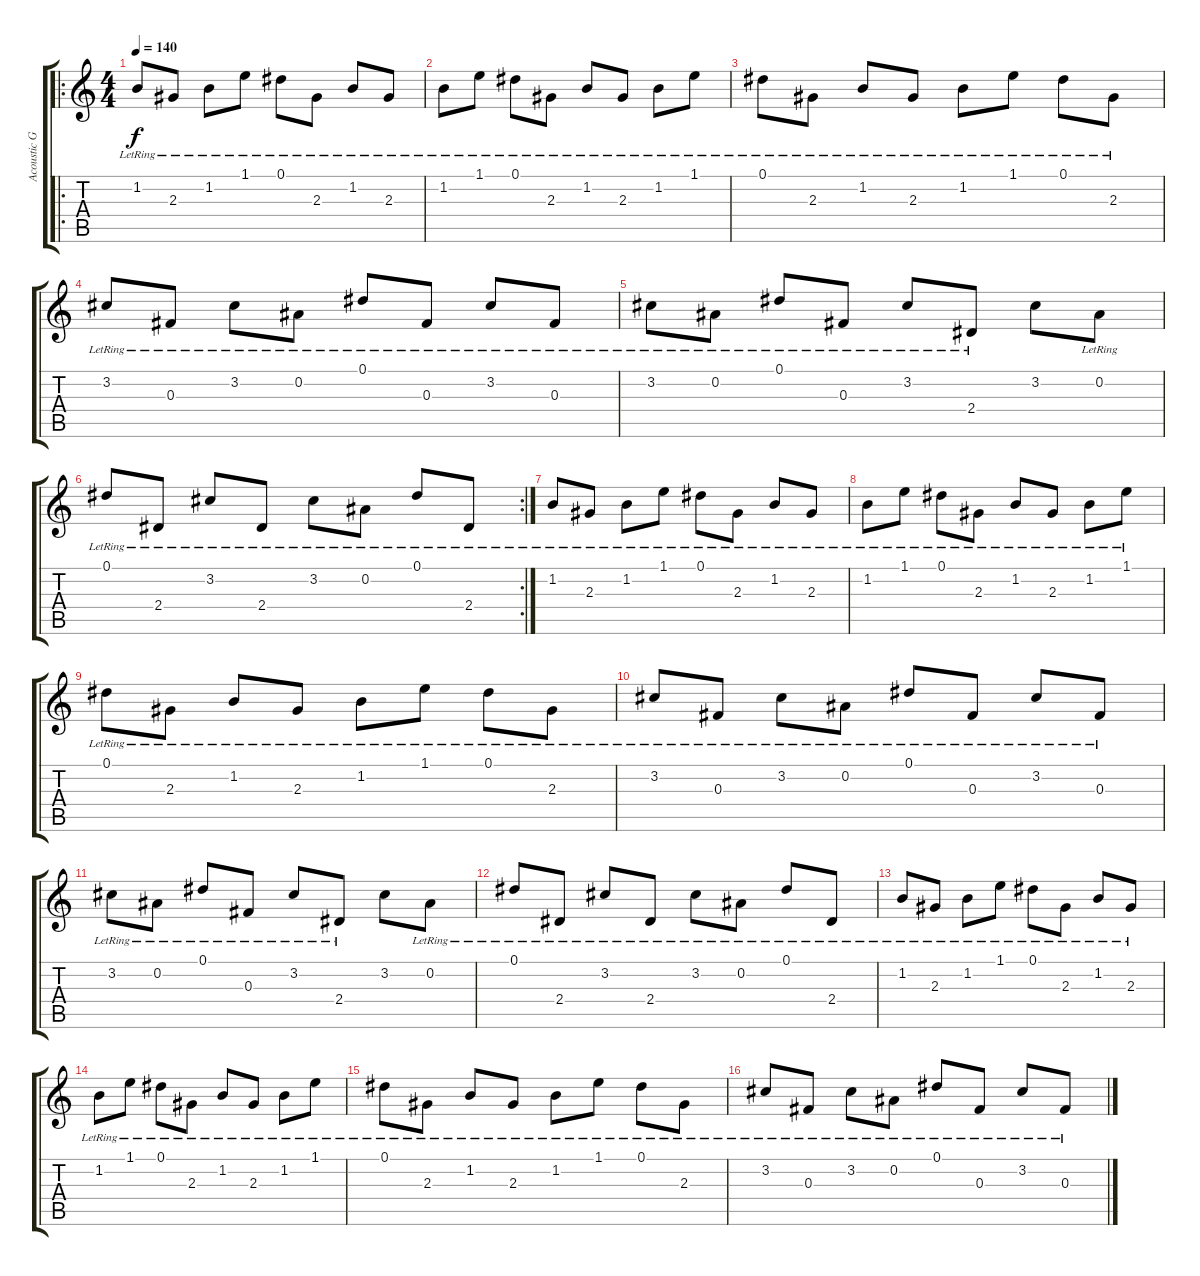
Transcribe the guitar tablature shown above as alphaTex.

\track ("Acoustic Guitar" "Acoustic G") {instrument acousticguitarsteel}
\staff {score tabs}
\tuning (Eb4 Bb3 Gb3 Db3 Ab2 Eb2) {hide}
\ro
\ts (4 4)
\tempo 140
\clef g2
\ks c
1.2{lr}.8{dy f instrument acousticguitarsteel} 2.3{lr}.8 1.2{lr}.8 1.1{lr}.8 0.1{lr}.8 2.3{lr}.8 1.2{lr}.8 2.3{lr}.8 |
1.2{lr}.8 1.1{lr}.8 0.1{lr}.8 2.3{lr}.8 1.2{lr}.8 2.3{lr}.8 1.2{lr}.8 1.1{lr}.8 |
0.1{lr}.8 2.3{lr}.8 1.2{lr}.8 2.3{lr}.8 1.2{lr}.8 1.1{lr}.8 0.1{lr}.8 2.3{lr}.8 |
3.2{lr}.8 0.3{lr}.8 3.2{lr}.8 0.2{lr}.8 0.1{lr}.8 0.3{lr}.8 3.2{lr}.8 0.3{lr}.8 |
3.2{lr}.8 0.2{lr}.8 0.1{lr}.8 0.3{lr}.8 3.2{lr}.8 2.4{lr}.8 3.2.8 0.2{lr}.8 |
\rc 2
0.1{lr}.8 2.4{lr}.8 3.2{lr}.8 2.4{lr}.8 3.2{lr}.8 0.2{lr}.8 0.1{lr}.8 2.4{lr}.8 |
1.2{lr}.8 2.3{lr}.8 1.2{lr}.8 1.1{lr}.8 0.1{lr}.8 2.3{lr}.8 1.2{lr}.8 2.3{lr}.8 |
1.2{lr}.8 1.1{lr}.8 0.1{lr}.8 2.3{lr}.8 1.2{lr}.8 2.3{lr}.8 1.2{lr}.8 1.1{lr}.8 |
0.1{lr}.8 2.3{lr}.8 1.2{lr}.8 2.3{lr}.8 1.2{lr}.8 1.1{lr}.8 0.1{lr}.8 2.3{lr}.8 |
3.2{lr}.8 0.3{lr}.8 3.2{lr}.8 0.2{lr}.8 0.1{lr}.8 0.3{lr}.8 3.2{lr}.8 0.3{lr}.8 |
3.2{lr}.8 0.2{lr}.8 0.1{lr}.8 0.3{lr}.8 3.2{lr}.8 2.4{lr}.8 3.2.8 0.2{lr}.8 |
0.1{lr}.8 2.4{lr}.8 3.2{lr}.8 2.4{lr}.8 3.2{lr}.8 0.2{lr}.8 0.1{lr}.8 2.4{lr}.8 |
1.2{lr}.8 2.3{lr}.8 1.2{lr}.8 1.1{lr}.8 0.1{lr}.8 2.3{lr}.8 1.2{lr}.8 2.3{lr}.8 |
1.2{lr}.8 1.1{lr}.8 0.1{lr}.8 2.3{lr}.8 1.2{lr}.8 2.3{lr}.8 1.2{lr}.8 1.1{lr}.8 |
0.1{lr}.8 2.3{lr}.8 1.2{lr}.8 2.3{lr}.8 1.2{lr}.8 1.1{lr}.8 0.1{lr}.8 2.3{lr}.8 |
3.2{lr}.8 0.3{lr}.8 3.2{lr}.8 0.2{lr}.8 0.1{lr}.8 0.3{lr}.8 3.2{lr}.8 0.3{lr}.8
